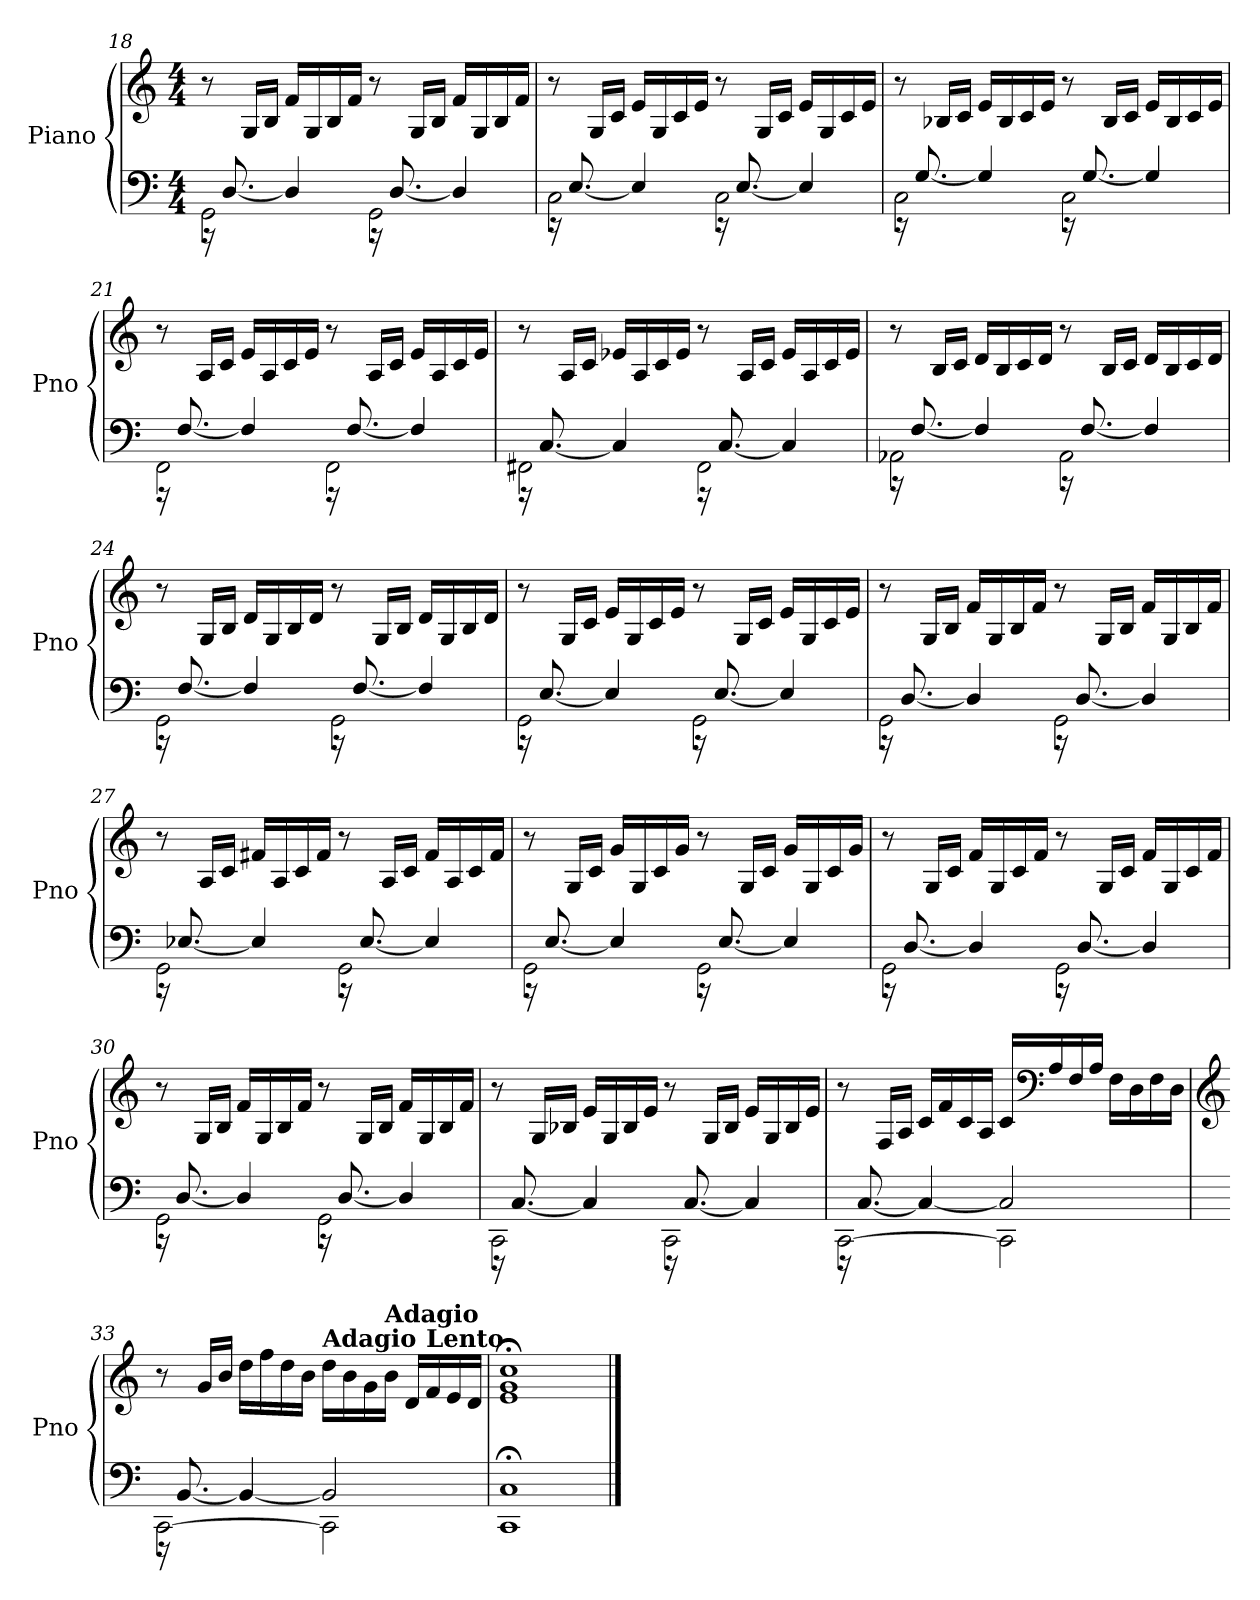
**kern	**kern
*part1	*part1
*staff2	*staff1
*I"Piano	*
*I'Pno	*
*clefF4	*clefG2
*k[]	*k[]
*M4/4	*M4/4
=18	=18
*^	*
2GG\	16r	8r
.	[8.D/	.
.	.	16G/LL
.	.	16B/JJ
.	4D/]	16f/LL
.	.	16G/
.	.	16B/
.	.	16f/JJ
2GG\	16r	8r
.	[8.D/	.
.	.	16G/LL
.	.	16B/JJ
.	4D/]	16f/LL
.	.	16G/
.	.	16B/
.	.	16f/JJ
!!LO:PB:g=z
=19	=19	=19
2C\	16r	8r
.	[8.E/	.
.	.	16G/LL
.	.	16c/JJ
.	4E/]	16e/LL
.	.	16G/
.	.	16c/
.	.	16e/JJ
2C\	16r	8r
.	[8.E/	.
.	.	16G/LL
.	.	16c/JJ
.	4E/]	16e/LL
.	.	16G/
.	.	16c/
.	.	16e/JJ
=20	=20	=20
2C\	16r	8r
.	[8.G/	.
.	.	16B-X/LL
.	.	16c/JJ
.	4G/]	16e/LL
.	.	16B-/
.	.	16c/
.	.	16e/JJ
2C\	16r	8r
.	[8.G/	.
.	.	16B-/LL
.	.	16c/JJ
.	4G/]	16e/LL
.	.	16B-/
.	.	16c/
.	.	16e/JJ
=21	=21	=21
2FF\	16r	8r
.	[8.F/	.
.	.	16A/LL
.	.	16c/JJ
.	4F/]	16e/LL
.	.	16A/
.	.	16c/
.	.	16e/JJ
2FF\	16r	8r
.	[8.F/	.
.	.	16A/LL
.	.	16c/JJ
.	4F/]	16e/LL
.	.	16A/
.	.	16c/
.	.	16e/JJ
!!LO:LB:g=z
=22	=22	=22
2FF#X\	16r	8r
.	[8.C/	.
.	.	16A/LL
.	.	16c/JJ
.	4C/]	16e-X/LL
.	.	16A/
.	.	16c/
.	.	16e-/JJ
2FF#\	16r	8r
.	[8.C/	.
.	.	16A/LL
.	.	16c/JJ
.	4C/]	16e-/LL
.	.	16A/
.	.	16c/
.	.	16e-/JJ
=23	=23	=23
2AA-X\	16r	8r
.	[8.F/	.
.	.	16B/LL
.	.	16c/JJ
.	4F/]	16d/LL
.	.	16B/
.	.	16c/
.	.	16d/JJ
2AA-\	16r	8r
.	[8.F/	.
.	.	16B/LL
.	.	16c/JJ
.	4F/]	16d/LL
.	.	16B/
.	.	16c/
.	.	16d/JJ
!!LO:LB:g=z
=24	=24	=24
2GG\	16r	8r
.	[8.F/	.
.	.	16G/LL
.	.	16B/JJ
.	4F/]	16d/LL
.	.	16G/
.	.	16B/
.	.	16d/JJ
2GG\	16r	8r
.	[8.F/	.
.	.	16G/LL
.	.	16B/JJ
.	4F/]	16d/LL
.	.	16G/
.	.	16B/
.	.	16d/JJ
=25	=25	=25
2GG\	16r	8r
.	[8.E/	.
.	.	16G/LL
.	.	16c/JJ
.	4E/]	16e/LL
.	.	16G/
.	.	16c/
.	.	16e/JJ
2GG\	16r	8r
.	[8.E/	.
.	.	16G/LL
.	.	16c/JJ
.	4E/]	16e/LL
.	.	16G/
.	.	16c/
.	.	16e/JJ
=26	=26	=26
2GG\	16r	8r
.	[8.D/	.
.	.	16G/LL
.	.	16B/JJ
.	4D/]	16f/LL
.	.	16G/
.	.	16B/
.	.	16f/JJ
2GG\	16r	8r
.	[8.D/	.
.	.	16G/LL
.	.	16B/JJ
.	4D/]	16f/LL
.	.	16G/
.	.	16B/
.	.	16f/JJ
!!LO:LB:g=z
=27	=27	=27
2GG\	16r	8r
.	[8.E-X/	.
.	.	16A/LL
.	.	16c/JJ
.	4E-/]	16f#X/LL
.	.	16A/
.	.	16c/
.	.	16f#/JJ
2GG\	16r	8r
.	[8.E-/	.
.	.	16A/LL
.	.	16c/JJ
.	4E-/]	16f#/LL
.	.	16A/
.	.	16c/
.	.	16f#/JJ
=28	=28	=28
2GG\	16r	8r
.	[8.E/	.
.	.	16G/LL
.	.	16c/JJ
.	4E/]	16g/LL
.	.	16G/
.	.	16c/
.	.	16g/JJ
2GG\	16r	8r
.	[8.E/	.
.	.	16G/LL
.	.	16c/JJ
.	4E/]	16g/LL
.	.	16G/
.	.	16c/
.	.	16g/JJ
=29	=29	=29
2GG\	16r	8r
.	[8.D/	.
.	.	16G/LL
.	.	16c/JJ
.	4D/]	16f/LL
.	.	16G/
.	.	16c/
.	.	16f/JJ
2GG\	16r	8r
.	[8.D/	.
.	.	16G/LL
.	.	16c/JJ
.	4D/]	16f/LL
.	.	16G/
.	.	16c/
.	.	16f/JJ
!!LO:LB:g=z
=30	=30	=30
2GG\	16r	8r
.	[8.D/	.
.	.	16G/LL
.	.	16B/JJ
.	4D/]	16f/LL
.	.	16G/
.	.	16B/
.	.	16f/JJ
2GG\	16r	8r
.	[8.D/	.
.	.	16G/LL
.	.	16B/JJ
.	4D/]	16f/LL
.	.	16G/
.	.	16B/
.	.	16f/JJ
=31	=31	=31
2CC\	16r	8r
.	[8.C/	.
.	.	16G/LL
.	.	16B-X/JJ
.	4C/]	16e/LL
.	.	16G/
.	.	16B-/
.	.	16e/JJ
2CC\	16r	8r
.	[8.C/	.
.	.	16G/LL
.	.	16B-/JJ
.	4C/]	16e/LL
.	.	16G/
.	.	16B-/
.	.	16e/JJ
!!LO:LB:g=z
=32	=32	=32
[2CC\	16r	8r
.	[8.C/	.
.	.	16F/LL
.	.	16A/JJ
.	4C/_	16c/LL
.	.	16f/
.	.	16c/
.	.	16A/JJ
2CC\]	2C/]	16c/LL
*	*	*clefF4
.	.	16A/
.	.	16F/
.	.	16A/JJ
.	.	16F\LL
.	.	16D\
.	.	16F\
.	.	16D\JJ
=33	=33	=33
*	*	*clefG2
[2CC\	16r	8r
.	[8.BB/	.
.	.	16g/LL
.	.	16b/JJ
.	4BB/_	16dd\LL
.	.	16ff\
.	.	16dd\
.	.	16b\JJ
!	!	!LO:TX:a:B:t=Adagio
2CC\]	2BB/]	16dd\LL
.	.	16b\
.	.	16g\
!	!	!LO:TX:a:B:t=Adagio
.	.	16b\JJ
.	.	16d/LL
!	!	!LO:TX:a:B:t=Lento
.	.	16f/
.	.	16e/
.	.	16d/JJ
*v	*v	*
=34	=34
1CC; 1C;	1e;< 1g;< 1cc;<
==	==
*-	*-
